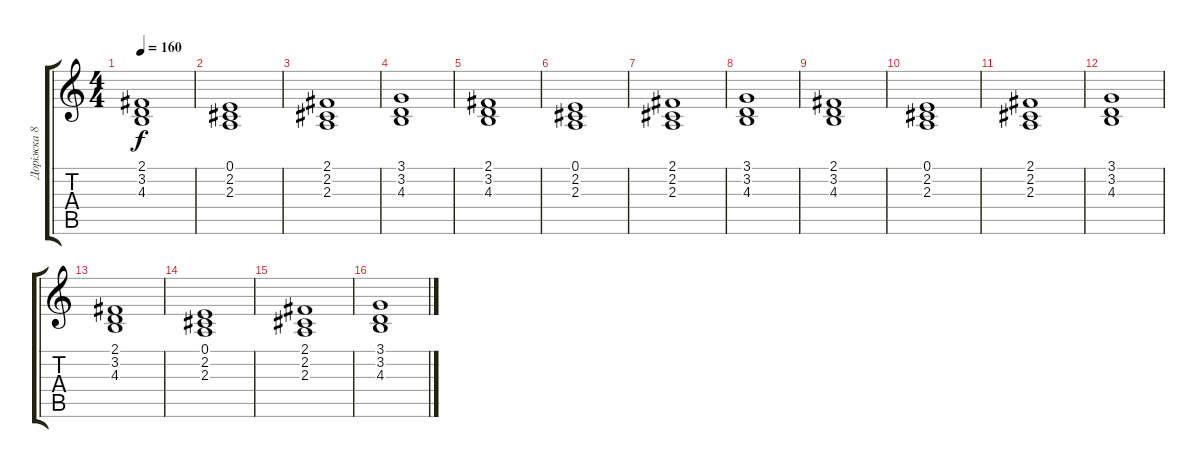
\track ("Доріжка 8" "Доріжка 8") {instrument fx7echoes}
\staff {score tabs}
\tuning (E4 B3 G3 D3 A2 E2) {hide}
\ts (4 4)
\tempo 160
\clef g2
\ks c
(2.1 3.2 4.3).1{dy f instrument fx7echoes} |
(0.1 2.2 2.3).1 |
(2.1 2.2 2.3).1 |
(3.1 3.2 4.3).1 |
(2.1 3.2 4.3).1 |
(0.1 2.2 2.3).1 |
(2.1 2.2 2.3).1 |
(3.1 3.2 4.3).1 |
(2.1 3.2 4.3).1 |
(0.1 2.2 2.3).1 |
(2.1 2.2 2.3).1 |
(3.1 3.2 4.3).1 |
(2.1 3.2 4.3).1 |
(0.1 2.2 2.3).1 |
(2.1 2.2 2.3).1 |
(3.1 3.2 4.3).1
